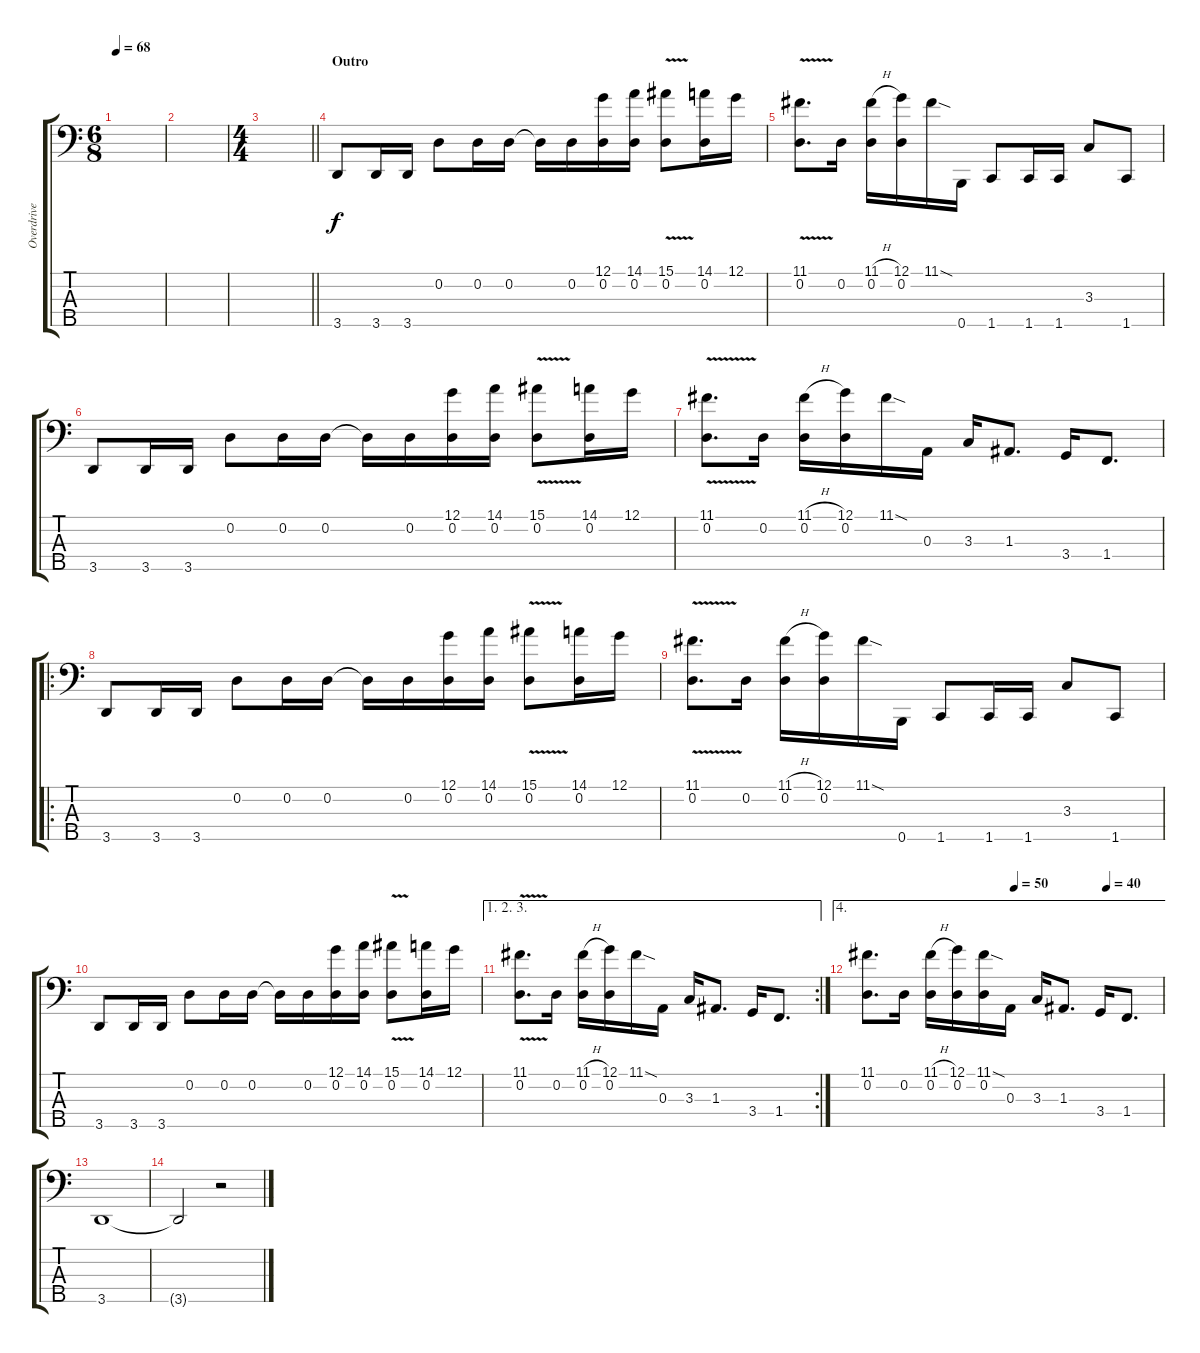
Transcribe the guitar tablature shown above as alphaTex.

\track ("Overdrive" "Overdrive") {instrument overdrivenguitar}
\staff {score tabs}
\tuning (G2 D2 A1 E1 B0) {hide}
\ts (6 8)
\tempo 68
\clef f4
\ks c
|
|
\ts (4 4)
\barLineRight lightlight
|
\section ("" "Outro")
3.5.8 3.5.16 3.5.16 0.2.8 0.2.16 0.2.16 0.2{t}.16 0.2.16 (12.1 0.2).16 (14.1 0.2).16 (15.1{v} 0.2).8 (14.1 0.2).16 12.1.16 |
(11.1{v} 0.2).8{d} 0.2.16 (11.1{h} 0.2).16 (12.1 0.2).16 11.1{sod}.16 0.5.16 1.5.8 1.5.16 1.5.16 3.3.8 1.5.8 |
3.5.8 3.5.16 3.5.16 0.2.8 0.2.16 0.2.16 0.2{t}.16 0.2.16 (12.1 0.2).16 (14.1 0.2).16 (15.1{v} 0.2).8 (14.1 0.2).16 12.1.16 |
(11.1{v} 0.2).8{d} 0.2.16 (11.1{h} 0.2).16 (12.1 0.2).16 11.1{sod}.16 0.3.16 3.3.16 1.3.8{d} 3.4.16 1.4.8{d} |
\ro
3.5.8 3.5.16 3.5.16 0.2.8 0.2.16 0.2.16 0.2{t}.16 0.2.16 (12.1 0.2).16 (14.1 0.2).16 (15.1{v} 0.2).8 (14.1 0.2).16 12.1.16 |
(11.1{v} 0.2).8{d} 0.2.16 (11.1{h} 0.2).16 (12.1 0.2).16 11.1{sod}.16 0.5.16 1.5.8 1.5.16 1.5.16 3.3.8 1.5.8 |
3.5.8 3.5.16 3.5.16 0.2.8 0.2.16 0.2.16 0.2{t}.16 0.2.16 (12.1 0.2).16 (14.1 0.2).16 (15.1{v} 0.2).8 (14.1 0.2).16 12.1.16 |
\ae (1 2 3)
\rc 2
(11.1{v} 0.2).8{d} 0.2.16 (11.1{h} 0.2).16 (12.1 0.2).16 11.1{sod}.16 0.3.16 3.3.16 1.3.8{d} 3.4.16 1.4.8{d} |
\ae 4
\tempo (50 0.5)
\tempo (40 0.8125)
(11.1 0.2).8{d} 0.2.16 (11.1{h} 0.2).16 (12.1 0.2).16 (11.1{sod} 0.2).16 0.3.16 3.3.16 1.3.8{d} 3.4.16 1.4.8{d} |
3.5.1 |
3.5{t}.2 r.2
